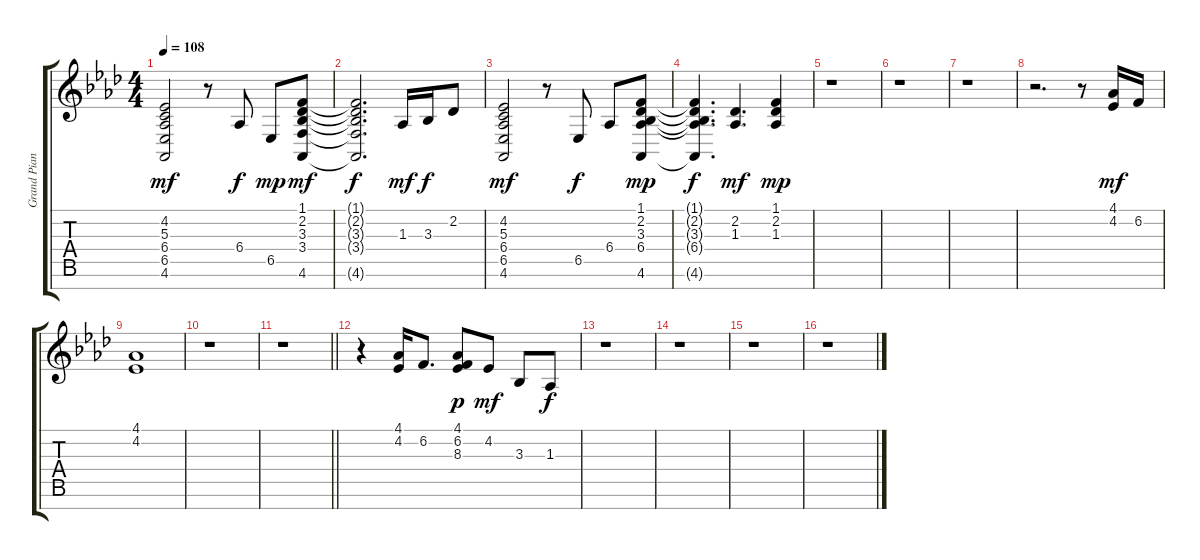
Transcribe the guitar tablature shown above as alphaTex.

\track ("Grand Piano" "Grand Pian") {instrument acousticgrandpiano}
\staff {score tabs}
\tuning (E4 B3 G3 D3 A2 E2 B1) {hide}
\ts (4 4)
\tempo 108
\clef g2
\ks ab
(4.2 5.3 6.4 6.5 4.6).2{dy mf} r.8 6.4.8{dy f} 6.5.8{dy mp} (1.1 2.2 3.3 3.4 4.6).8{dy mf} |
(1.1{t} 2.2{t} 3.3{t} 3.4{t} 4.6{t}).2{d dy f} 1.3.16{dy mf} 3.3.16{dy f} 2.2.8 |
(4.2 5.3 6.4 6.5 4.6).2{dy mf} r.8 6.5.8{dy f} 6.4.8 (1.1 2.2 3.3 6.4 4.6).8{dy mp} |
(1.1{t} 2.2{t} 3.3{t} 6.4{t} 4.6{t}).4{d dy f} (2.2 1.3).4{d dy mf} (1.1 2.2 1.3).4{dy mp} |
r.1 |
r.1 |
r.1 |
r.2{d} r.8 (4.1 4.2).16{dy mf} 6.2.16 |
(4.1 4.2).1 |
r.1 |
\barLineRight lightlight
r.1 |
r.4 (4.1 4.2).16 6.2.8{d} (4.1 6.2 8.3).8{dy p} 4.2.8{dy mf} 3.3.8 1.3.8{dy f} |
r.1 |
r.1 |
r.1 |
r.1
